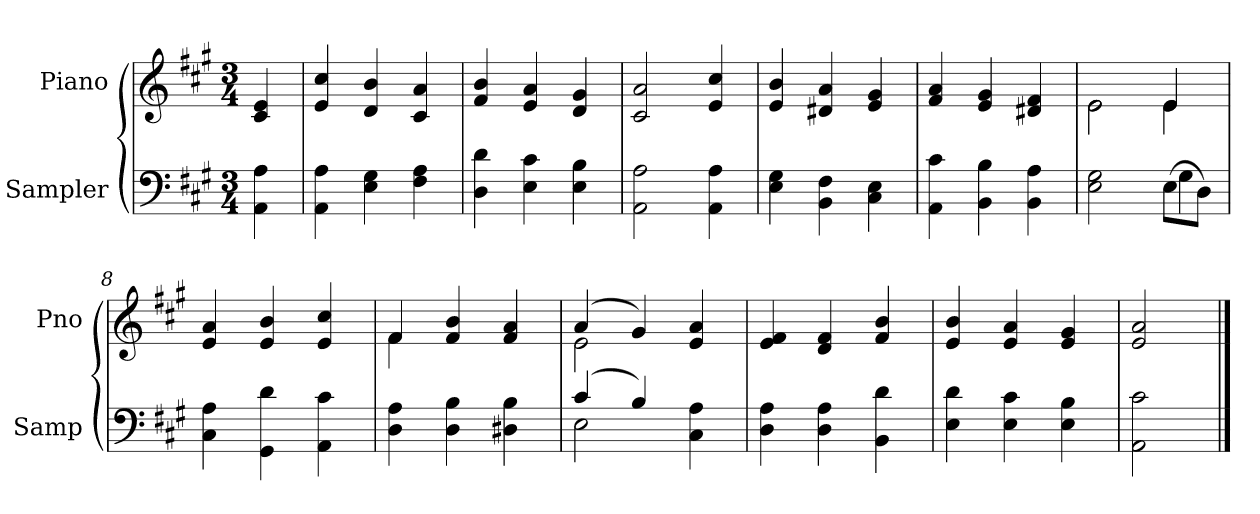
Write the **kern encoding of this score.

**kern	**kern
*part2	*part1
*staff2	*staff1
*I"Sampler	*I"Piano
*I'Samp	*I'Pno
*clefF4	*clefG2
*k[f#c#g#]	*k[f#c#g#]
*A:	*A:
*M3/4	*M3/4
=1	=1
4AA 4A	4c# 4e
=2	=2
4AA 4A	4e 4cc#
4E 4G#	4d 4b
4F# 4A	4c# 4a
=3	=3
4D 4d	4f# 4b
4E 4c#	4e 4a
4E 4B	4d 4g#
=4	=4
2AA 2A	2c# 2a
4AA 4A	4e 4cc#
=5	=5
4E 4G#	4e 4b
4BB 4F#	4d#X 4a
4C# 4E	4e 4g#
=6	=6
4AA 4c#	4f# 4a
4BB 4B	4e 4g#
4BB 4A	4d#X 4f#
=7	=7
*^	*^
2E 2G#	2ryy	2e\	2e
(8E\L	4G#	4e/	4e
8D\J)	.	.	.
*v	*v	*	*
*	*v	*v
=8	=8
4C# 4A	4e 4a
4GG# 4d	4e 4b
4AA 4c#	4e 4cc#
=9	=9
*	*^
4D 4A	4f#/	4f#
4D 4B	4f# 4b	2ryy
4D#X 4B	4f# 4a	.
=10	=10	=10
*^	*	*
(4c#/	2E	(4a/	2e
4B/)	.	4g#/)	.
4C# 4A	4ryy	4e 4a	4ryy
*v	*v	*	*
*	*v	*v
=11	=11
4D 4A	4e 4f#
4D 4A	4d 4f#
4BB 4d	4f# 4b
=12	=12
4E 4d	4e 4b
4E 4c#	4e 4a
4E 4B	4e 4g#
=13	=13
2AA 2c#	2e 2a
==	==
*-	*-
